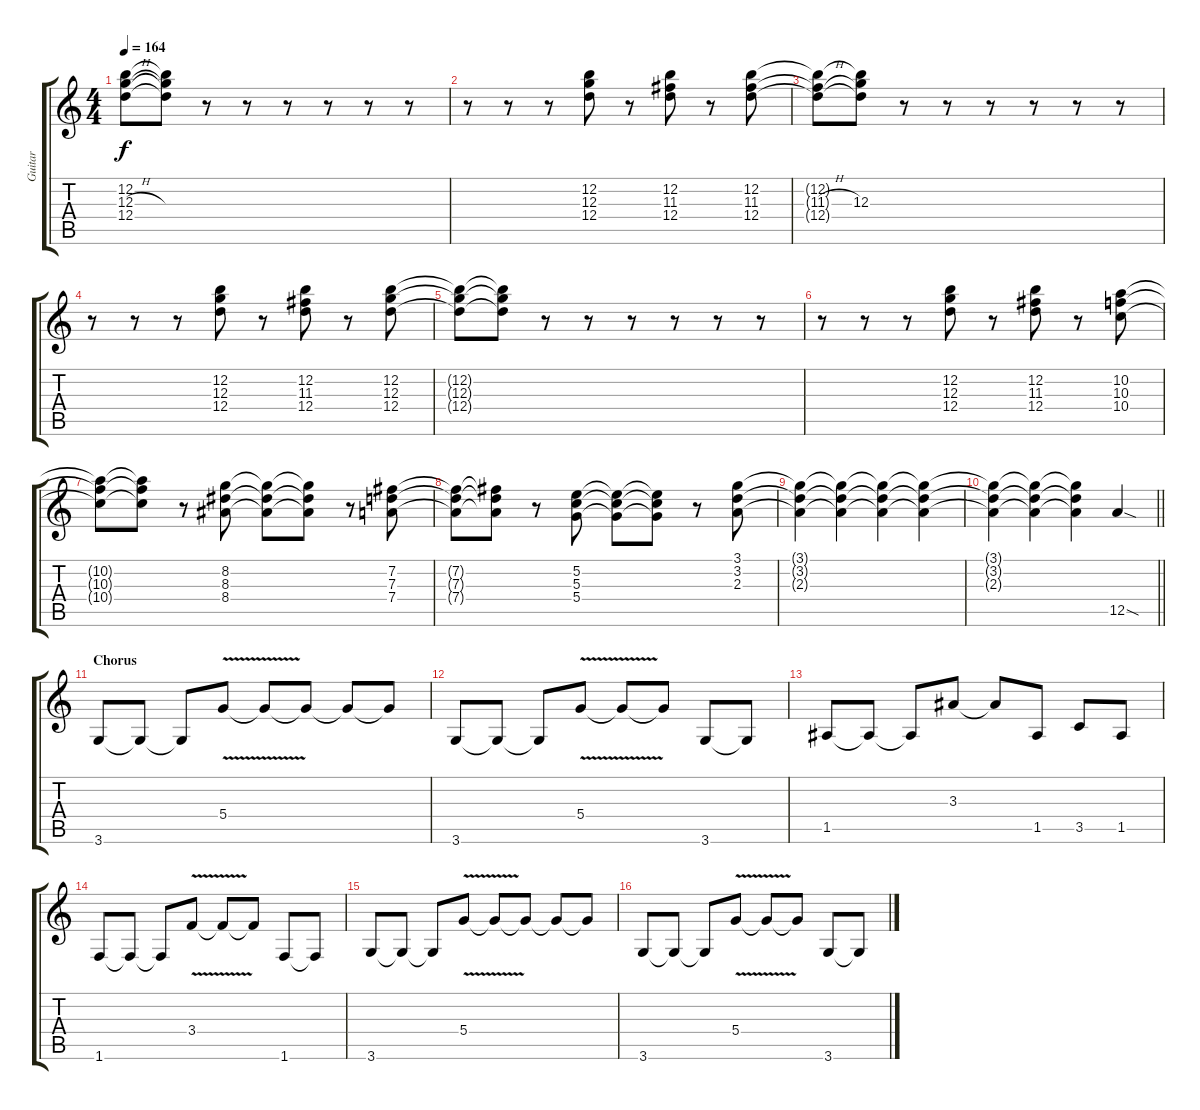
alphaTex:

\track ("Guitar" "Guitar") {instrument overdrivenguitar}
\staff {score tabs}
\tuning (E4 B3 G3 D3 A2 E2) {hide}
\ts (4 4)
\tempo 164
\clef g2
\ks c
(12.2{t} 12.3{h} 12.4{t}).8{dy f} (12.2{t} 12.3{t} 12.4{t}).8 r.8 r.8 r.8 r.8 r.8 r.8 |
r.8 r.8 r.8 (12.2 12.3 12.4).8 r.8 (12.2 11.3 12.4).8 r.8 (12.2 11.3 12.4).8 |
(12.2{t} 11.3{h t} 12.4{t}).8 (12.2{t} 12.3 12.4{t}).8 r.8 r.8 r.8 r.8 r.8 r.8 |
r.8 r.8 r.8 (12.2 12.3 12.4).8 r.8 (12.2 11.3 12.4).8 r.8 (12.2 12.3 12.4).8 |
(12.2{t} 12.3{t} 12.4{t}).8 (12.2{t} 12.3{t} 12.4{t}).8 r.8 r.8 r.8 r.8 r.8 r.8 |
r.8 r.8 r.8 (12.2 12.3 12.4).8 r.8 (12.2 11.3 12.4).8 r.8 (10.2 10.3 10.4).8 |
(10.2{t} 10.3{t} 10.4{t}).8 (10.2{t} 10.3{t} 10.4{t}).8 r.8 (8.2 8.3 8.4).8 (8.2{t} 8.3{t} 8.4{t}).8 (8.2{t} 8.3{t} 8.4{t}).8 r.8 (7.2 7.3 7.4).8 |
(7.2{t} 7.3{t} 7.4{t}).8 (7.2{t} 7.3{t} 7.4{t}).8 r.8 (5.2 5.3 5.4).8 (5.2{t} 5.3{t} 5.4{t}).8 (5.2{t} 5.3{t} 5.4{t}).8 r.8 (3.1 3.2 2.3).8 |
(3.1{t} 3.2{t} 2.3{t}).4 (3.1{t} 3.2{t} 2.3{t}).4 (3.1{t} 3.2{t} 2.3{t}).4 (3.1{t} 3.2{t} 2.3{t}).4 |
\barLineRight lightlight
(3.1{t} 3.2{t} 2.3{t}).4 (3.1{t} 3.2{t} 2.3{t}).4 (3.1{t} 3.2{t} 2.3{t}).4 12.5{sod}.4 |
\section ("" "Chorus")
3.6.8 3.6{t}.8 3.6{t}.8 5.4{v}.8 5.4{t}.8 5.4{t}.8 5.4{t}.8 5.4{t}.8 |
3.6.8 3.6{t}.8 3.6{t}.8 5.4{v}.8 5.4{t}.8 5.4{t}.8 3.6.8 3.6{t}.8 |
1.5.8 1.5{t}.8 1.5{t}.8 3.3.8 3.3{t}.8 1.5.8 3.5.8 1.5.8 |
1.6.8 1.6{t}.8 1.6{t}.8 3.4{v}.8 3.4{t}.8 3.4{t}.8 1.6.8 1.6{t}.8 |
3.6.8 3.6{t}.8 3.6{t}.8 5.4{v}.8 5.4{t}.8 5.4{t}.8 5.4{t}.8 5.4{t}.8 |
3.6.8 3.6{t}.8 3.6{t}.8 5.4{v}.8 5.4{t}.8 5.4{t}.8 3.6.8 3.6{t}.8
